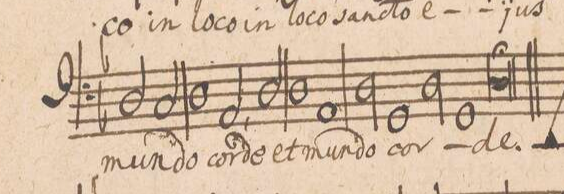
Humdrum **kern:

**kern	**text
*I"[Baſso]	*
*clefF4	*
*k[b-]	*
*met(C|)	*
*M2/1	*
2D/	mun-
2C/	-do
=116-	=116-
1D\	cor-
2AA,/	-de
2D/	et
=117-	=117-
1D\	mun-
1AA/	-do
=118-	=118-
2D\	cor-
1GG/	.
2D\	.
=119-	=119-
1GG/	.
0.D\;	-de
==	==
*-	*-
